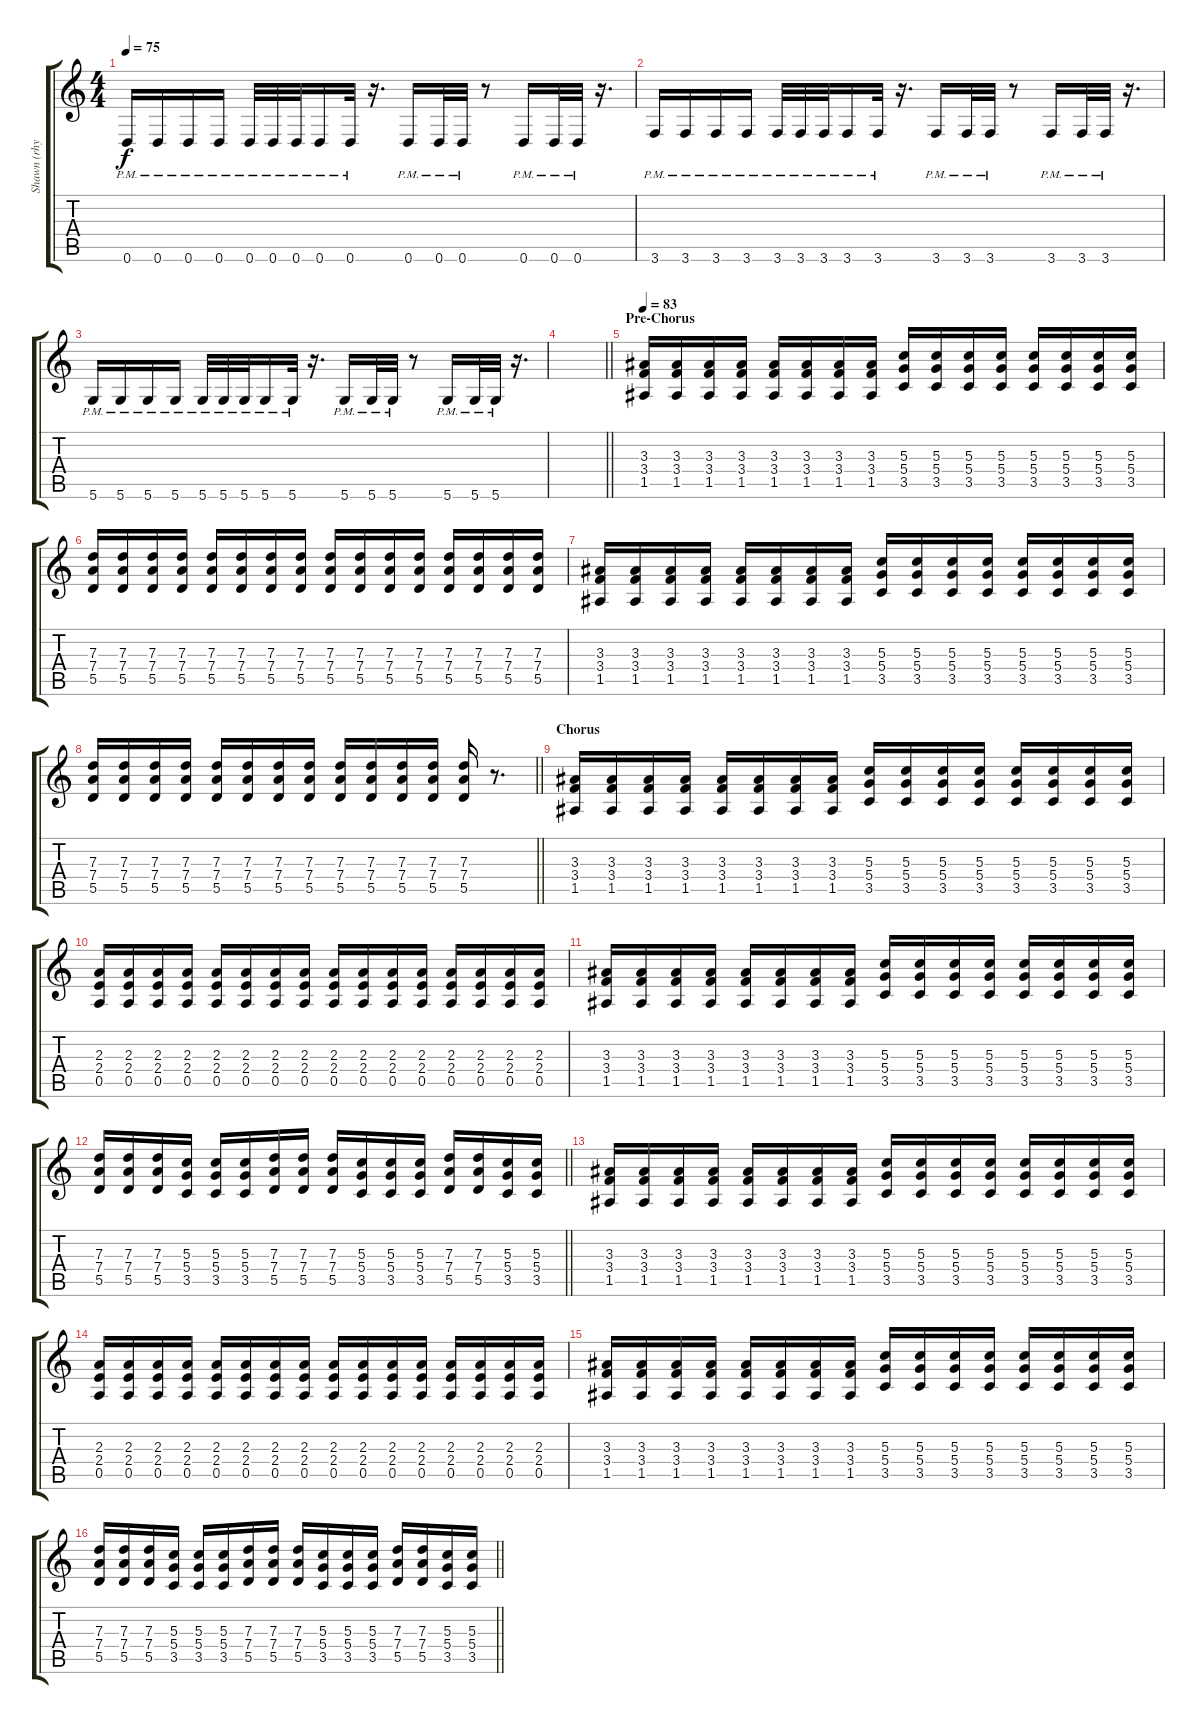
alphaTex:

\track ("Shawn (rhythm)" "Shawn (rhy") {instrument overdrivenguitar}
\staff {score tabs}
\tuning (E4 B3 G3 D3 A2 D2) {hide}
\ts (4 4)
\tempo 75
\clef g2
\ks c
0.6{pm}.16{dy f} 0.6{pm}.16 0.6{pm}.16 0.6{pm}.16 0.6{pm}.32 0.6{pm}.32 0.6{pm}.32 0.6{pm}.16 0.6{pm}.32 r.16{d} 0.6{pm}.16 0.6{pm}.32 0.6{pm}.32 r.8 0.6{pm}.16 0.6{pm}.32 0.6{pm}.32 r.16{d} |
3.6{pm}.16 3.6{pm}.16 3.6{pm}.16 3.6{pm}.16 3.6{pm}.32 3.6{pm}.32 3.6{pm}.32 3.6{pm}.16 3.6{pm}.32 r.16{d} 3.6{pm}.16 3.6{pm}.32 3.6{pm}.32 r.8 3.6{pm}.16 3.6{pm}.32 3.6{pm}.32 r.16{d} |
5.6{pm}.16 5.6{pm}.16 5.6{pm}.16 5.6{pm}.16 5.6{pm}.32 5.6{pm}.32 5.6{pm}.32 5.6{pm}.16 5.6{pm}.32 r.16{d} 5.6{pm}.16 5.6{pm}.32 5.6{pm}.32 r.8 5.6{pm}.16 5.6{pm}.32 5.6{pm}.32 r.16{d} |
\barLineRight lightlight
|
\section ("" "Pre-Chorus")
\tempo 83
(3.3 3.4 1.5).16 (3.3 3.4 1.5).16 (3.3 3.4 1.5).16 (3.3 3.4 1.5).16 (3.3 3.4 1.5).16 (3.3 3.4 1.5).16 (3.3 3.4 1.5).16 (3.3 3.4 1.5).16 (5.3 5.4 3.5).16 (5.3 5.4 3.5).16 (5.3 5.4 3.5).16 (5.3 5.4 3.5).16 (5.3 5.4 3.5).16 (5.3 5.4 3.5).16 (5.3 5.4 3.5).16 (5.3 5.4 3.5).16 |
(7.3 7.4 5.5).16 (7.3 7.4 5.5).16 (7.3 7.4 5.5).16 (7.3 7.4 5.5).16 (7.3 7.4 5.5).16 (7.3 7.4 5.5).16 (7.3 7.4 5.5).16 (7.3 7.4 5.5).16 (7.3 7.4 5.5).16 (7.3 7.4 5.5).16 (7.3 7.4 5.5).16 (7.3 7.4 5.5).16 (7.3 7.4 5.5).16 (7.3 7.4 5.5).16 (7.3 7.4 5.5).16 (7.3 7.4 5.5).16 |
(3.3 3.4 1.5).16 (3.3 3.4 1.5).16 (3.3 3.4 1.5).16 (3.3 3.4 1.5).16 (3.3 3.4 1.5).16 (3.3 3.4 1.5).16 (3.3 3.4 1.5).16 (3.3 3.4 1.5).16 (5.3 5.4 3.5).16 (5.3 5.4 3.5).16 (5.3 5.4 3.5).16 (5.3 5.4 3.5).16 (5.3 5.4 3.5).16 (5.3 5.4 3.5).16 (5.3 5.4 3.5).16 (5.3 5.4 3.5).16 |
\barLineRight lightlight
(7.3 7.4 5.5).16 (7.3 7.4 5.5).16 (7.3 7.4 5.5).16 (7.3 7.4 5.5).16 (7.3 7.4 5.5).16 (7.3 7.4 5.5).16 (7.3 7.4 5.5).16 (7.3 7.4 5.5).16 (7.3 7.4 5.5).16 (7.3 7.4 5.5).16 (7.3 7.4 5.5).16 (7.3 7.4 5.5).16 (7.3 7.4 5.5).16 r.8{d} |
\section ("" "Chorus")
(3.3 3.4 1.5).16 (3.3 3.4 1.5).16 (3.3 3.4 1.5).16 (3.3 3.4 1.5).16 (3.3 3.4 1.5).16 (3.3 3.4 1.5).16 (3.3 3.4 1.5).16 (3.3 3.4 1.5).16 (5.3 5.4 3.5).16 (5.3 5.4 3.5).16 (5.3 5.4 3.5).16 (5.3 5.4 3.5).16 (5.3 5.4 3.5).16 (5.3 5.4 3.5).16 (5.3 5.4 3.5).16 (5.3 5.4 3.5).16 |
(2.3 2.4 0.5).16 (2.3 2.4 0.5).16 (2.3 2.4 0.5).16 (2.3 2.4 0.5).16 (2.3 2.4 0.5).16 (2.3 2.4 0.5).16 (2.3 2.4 0.5).16 (2.3 2.4 0.5).16 (2.3 2.4 0.5).16 (2.3 2.4 0.5).16 (2.3 2.4 0.5).16 (2.3 2.4 0.5).16 (2.3 2.4 0.5).16 (2.3 2.4 0.5).16 (2.3 2.4 0.5).16 (2.3 2.4 0.5).16 |
(3.3 3.4 1.5).16 (3.3 3.4 1.5).16 (3.3 3.4 1.5).16 (3.3 3.4 1.5).16 (3.3 3.4 1.5).16 (3.3 3.4 1.5).16 (3.3 3.4 1.5).16 (3.3 3.4 1.5).16 (5.3 5.4 3.5).16 (5.3 5.4 3.5).16 (5.3 5.4 3.5).16 (5.3 5.4 3.5).16 (5.3 5.4 3.5).16 (5.3 5.4 3.5).16 (5.3 5.4 3.5).16 (5.3 5.4 3.5).16 |
\barLineRight lightlight
(7.3 7.4 5.5).16 (7.3 7.4 5.5).16 (7.3 7.4 5.5).16 (5.3 5.4 3.5).16 (5.3 5.4 3.5).16 (5.3 5.4 3.5).16 (7.3 7.4 5.5).16 (7.3 7.4 5.5).16 (7.3 7.4 5.5).16 (5.3 5.4 3.5).16 (5.3 5.4 3.5).16 (5.3 5.4 3.5).16 (7.3 7.4 5.5).16 (7.3 7.4 5.5).16 (5.3 5.4 3.5).16 (5.3 5.4 3.5).16 |
(3.3 3.4 1.5).16 (3.3 3.4 1.5).16 (3.3 3.4 1.5).16 (3.3 3.4 1.5).16 (3.3 3.4 1.5).16 (3.3 3.4 1.5).16 (3.3 3.4 1.5).16 (3.3 3.4 1.5).16 (5.3 5.4 3.5).16 (5.3 5.4 3.5).16 (5.3 5.4 3.5).16 (5.3 5.4 3.5).16 (5.3 5.4 3.5).16 (5.3 5.4 3.5).16 (5.3 5.4 3.5).16 (5.3 5.4 3.5).16 |
(2.3 2.4 0.5).16 (2.3 2.4 0.5).16 (2.3 2.4 0.5).16 (2.3 2.4 0.5).16 (2.3 2.4 0.5).16 (2.3 2.4 0.5).16 (2.3 2.4 0.5).16 (2.3 2.4 0.5).16 (2.3 2.4 0.5).16 (2.3 2.4 0.5).16 (2.3 2.4 0.5).16 (2.3 2.4 0.5).16 (2.3 2.4 0.5).16 (2.3 2.4 0.5).16 (2.3 2.4 0.5).16 (2.3 2.4 0.5).16 |
(3.3 3.4 1.5).16 (3.3 3.4 1.5).16 (3.3 3.4 1.5).16 (3.3 3.4 1.5).16 (3.3 3.4 1.5).16 (3.3 3.4 1.5).16 (3.3 3.4 1.5).16 (3.3 3.4 1.5).16 (5.3 5.4 3.5).16 (5.3 5.4 3.5).16 (5.3 5.4 3.5).16 (5.3 5.4 3.5).16 (5.3 5.4 3.5).16 (5.3 5.4 3.5).16 (5.3 5.4 3.5).16 (5.3 5.4 3.5).16 |
\barLineRight lightlight
(7.3 7.4 5.5).16 (7.3 7.4 5.5).16 (7.3 7.4 5.5).16 (5.3 5.4 3.5).16 (5.3 5.4 3.5).16 (5.3 5.4 3.5).16 (7.3 7.4 5.5).16 (7.3 7.4 5.5).16 (7.3 7.4 5.5).16 (5.3 5.4 3.5).16 (5.3 5.4 3.5).16 (5.3 5.4 3.5).16 (7.3 7.4 5.5).16 (7.3 7.4 5.5).16 (5.3 5.4 3.5).16 (5.3 5.4 3.5).16
